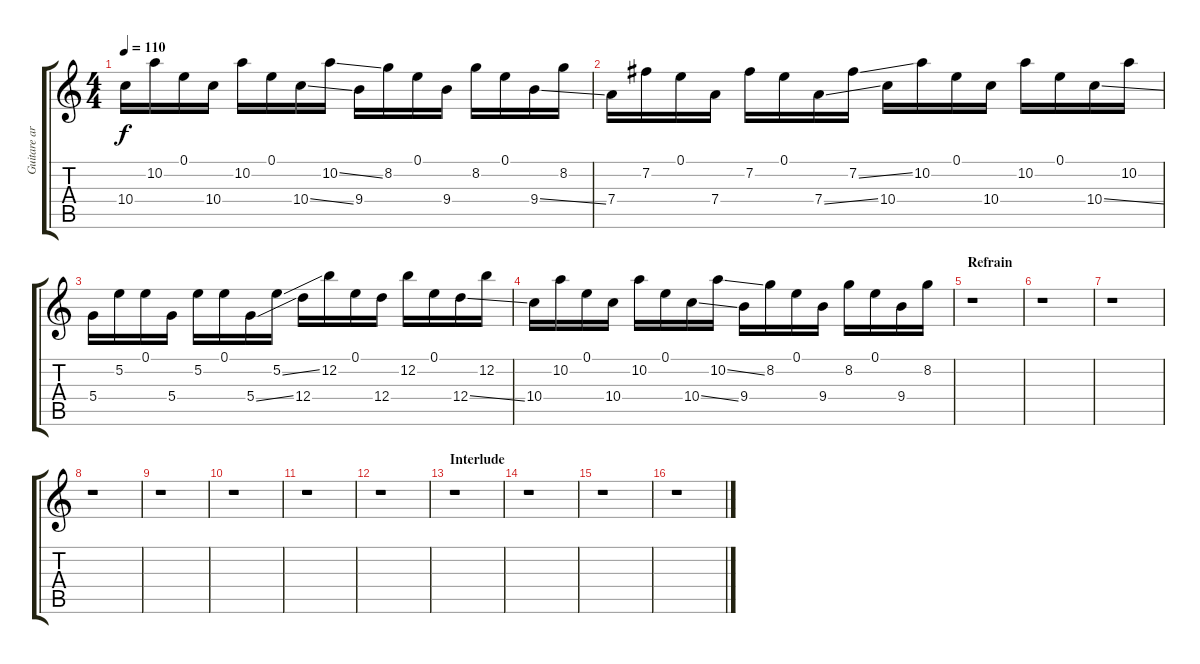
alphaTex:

\track ("Guitare arpège" "Guitare ar") {instrument acousticguitarnylon}
\staff {score tabs}
\tuning (E4 B3 G3 D3 A2 E2) {hide}
\ts (4 4)
\tempo 110
\clef g2
\ks c
10.4.16{dy f} 10.2.16 0.1.16 10.4.16 10.2.16 0.1.16 10.4{ss}.16 10.2{ss}.16 9.4.16 8.2.16 0.1.16 9.4.16 8.2.16 0.1.16 9.4{ss}.16 8.2.16 |
7.4.16 7.2.16 0.1.16 7.4.16 7.2.16 0.1.16 7.4{ss}.16 7.2{ss}.16 10.4.16 10.2.16 0.1.16 10.4.16 10.2.16 0.1.16 10.4{ss}.16 10.2.16 |
5.4.16 5.2.16 0.1.16 5.4.16 5.2.16 0.1.16 5.4{ss}.16 5.2{ss}.16 12.4.16 12.2.16 0.1.16 12.4.16 12.2.16 0.1.16 12.4{ss}.16 12.2.16 |
10.4.16 10.2.16 0.1.16 10.4.16 10.2.16 0.1.16 10.4{ss}.16 10.2{ss}.16 9.4.16 8.2.16 0.1.16 9.4.16 8.2.16 0.1.16 9.4.16 8.2.16 |
\section ("" "Refrain")
r.1 |
r.1 |
r.1 |
r.1 |
r.1 |
r.1 |
r.1 |
r.1 |
\section ("" "Interlude")
r.1 |
r.1 |
r.1 |
r.1
